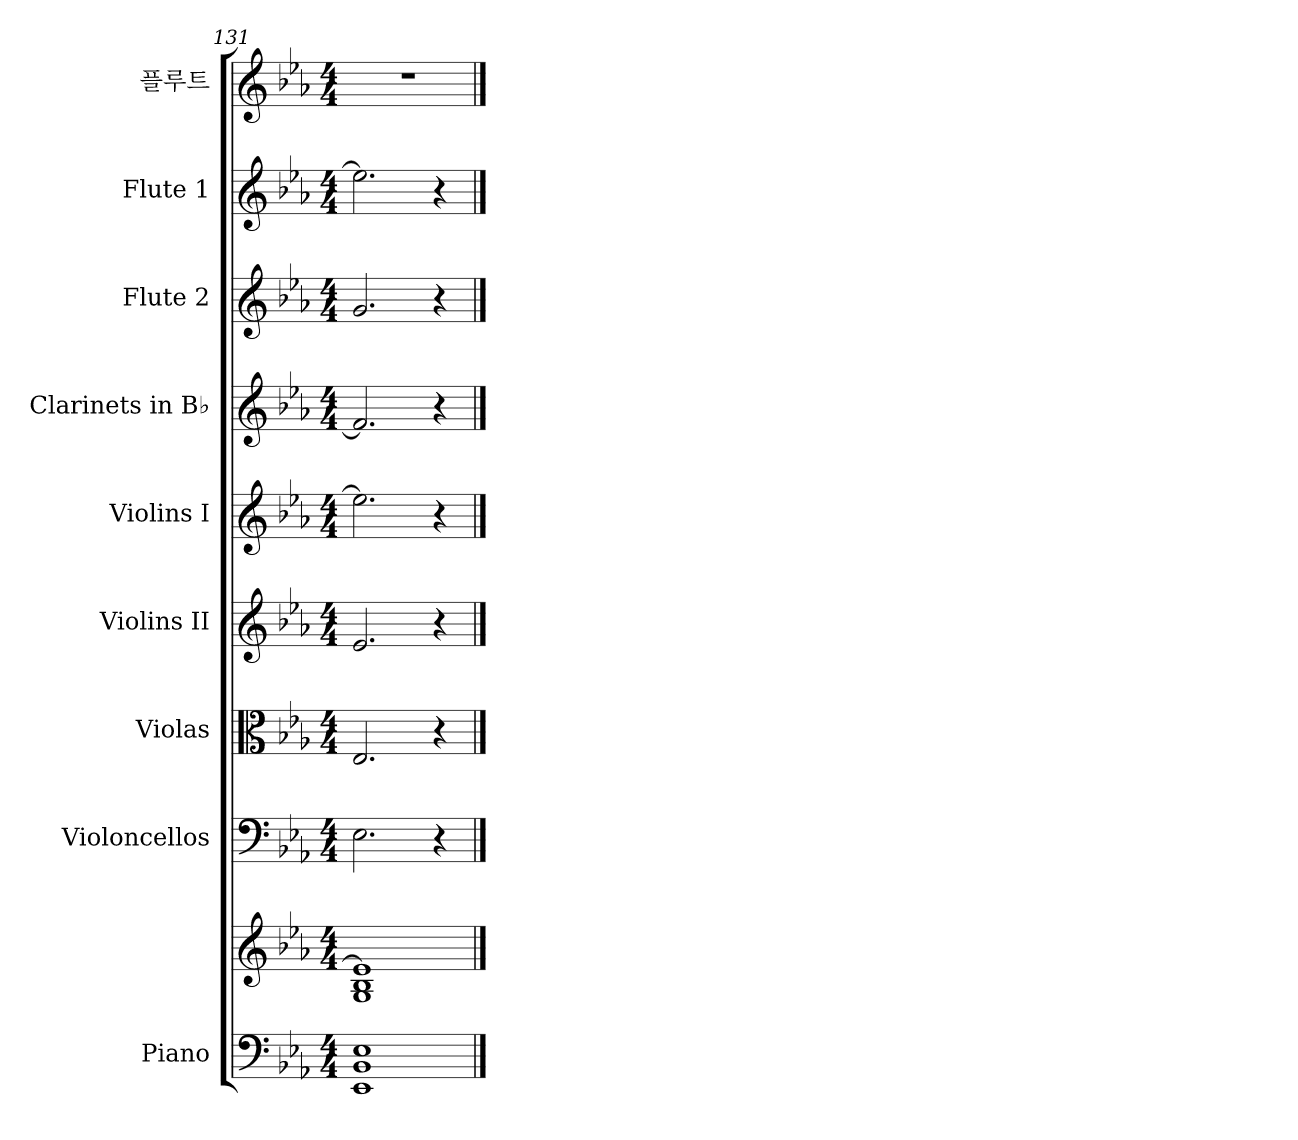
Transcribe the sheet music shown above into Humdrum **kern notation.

**kern	**kern	**kern	**kern	**kern	**kern	**kern	**kern	**kern	**kern
*part9	*part9	*part8	*part7	*part6	*part5	*part4	*part3	*part2	*part1
*staff10	*staff9	*staff8	*staff7	*staff6	*staff5	*staff4	*staff3	*staff2	*staff1
*I"Piano	*	*I"Violoncellos	*I"Violas	*I"Violins II	*I"Violins I	*I"Clarinets in B♭	*I"Flute 2	*I"Flute 1	*I"플루트
*I'Pia.	*	*I'Vc.	*I'Vla.	*I'Vln. II	*I'Vln. I	*	*I'Fl.	*I'Fl.	*
*clefF4	*clefG2	*clefF4	*clefC3	*clefG2	*clefG2	*clefG2	*clefG2	*clefG2	*clefG2
*	*	*	*	*	*	*ITrd1c2	*	*	*
*k[b-e-a-]	*k[b-e-a-]	*k[b-e-a-]	*k[b-e-a-]	*k[b-e-a-]	*k[b-e-a-]	*k[b-e-a-d-g-]	*k[b-e-a-]	*k[b-e-a-]	*k[b-e-a-]
*M4/4	*M4/4	*M4/4	*M4/4	*M4/4	*M4/4	*M4/4	*M4/4	*M4/4	*M4/4
=131	=131	=131	=131	=131	=131	=131	=131	=131	=131
*	*^	*	*	*	*	*	*	*	*
1EE- 1BB- 1E-	1G 1B-	1e-]	2.E-\	2.E-/	2.e-/	2.ee-\]	2.e-/]	2.g/	2.ee-\]	1r
.	.	.	4r	4r	4r	4r	4r	4r	4r	.
*	*v	*v	*	*	*	*	*	*	*	*
==	==	==	==	==	==	==	==	==	==
*-	*-	*-	*-	*-	*-	*-	*-	*-	*-
